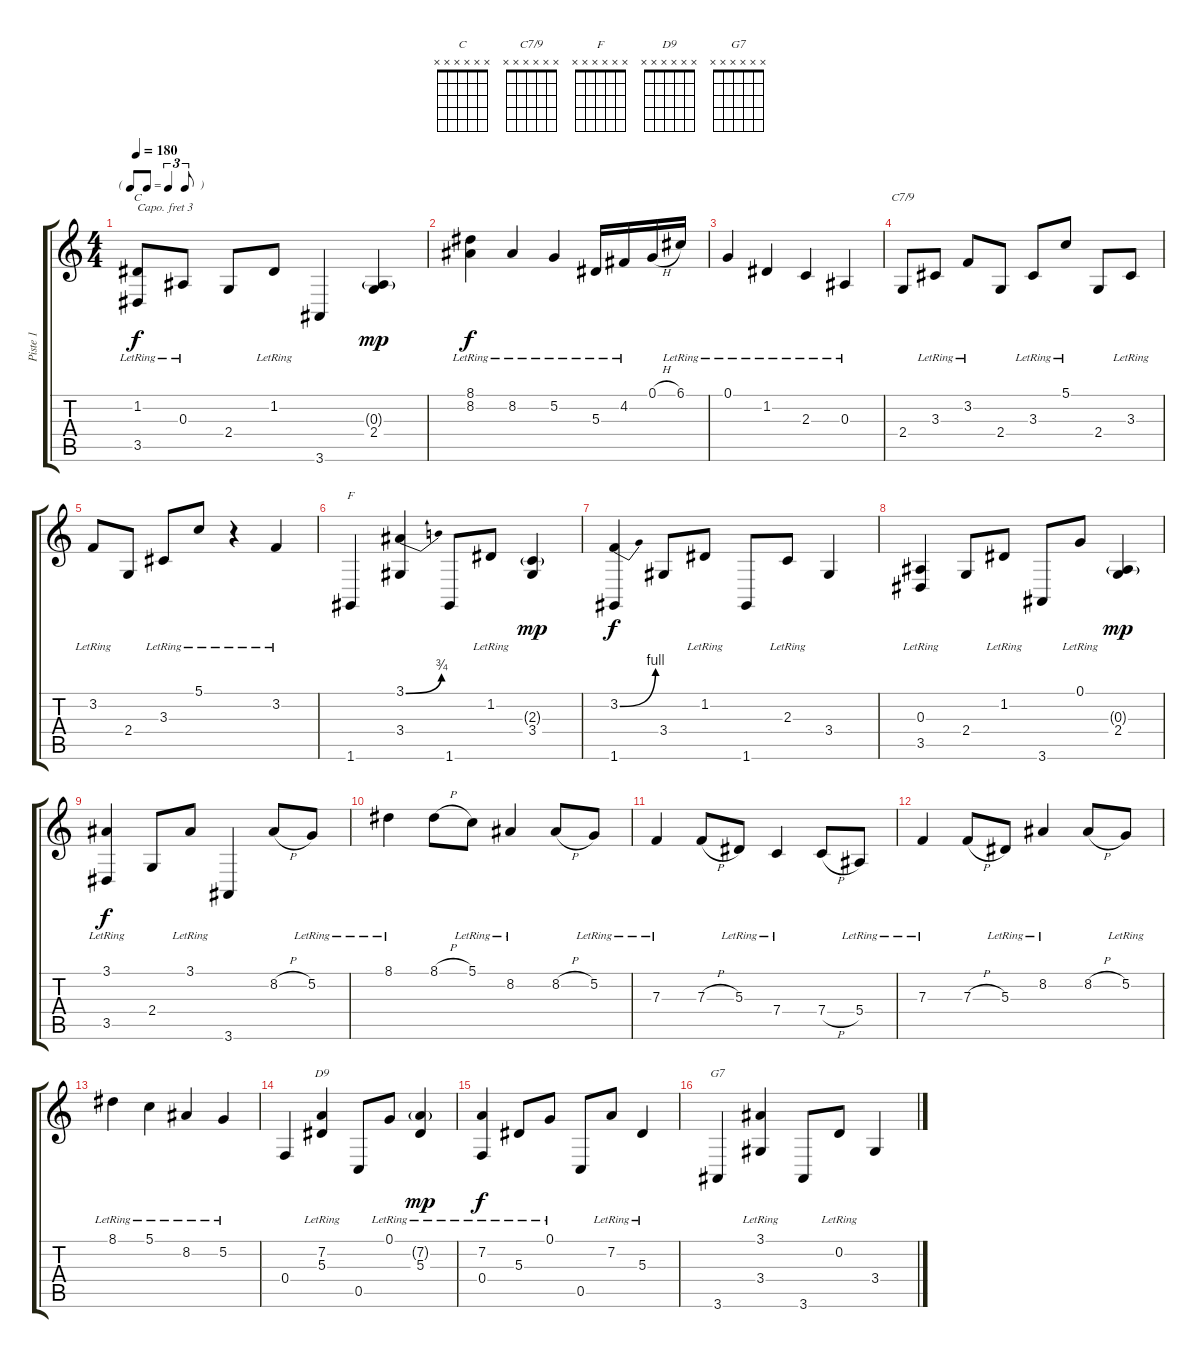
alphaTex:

\track ("Piste 1" "Piste 1") {instrument orchestralharp}
\staff {score tabs}
\capo 3
\tuning (E4 B3 G3 D3 A2 E2) {hide}
\chord ("C" x x x x x x)
\chord ("C7/9" x x x x x x)
\chord ("F" x x x x x x)
\chord ("D9" x x x x x x)
\chord ("G7" x x x x x x)
\ts (4 4)
\tf triplet8th
\tempo 180
\clef g2
\ks c
(1.2{lr} 3.5).8{ch "C" dy f} 0.3{lr}.8 2.4.8 1.2{lr}.8 3.6.4 (0.3{g} 2.4).4{dy mp} |
(8.1{lr} 8.2{lr}).4{dy f} 8.2{lr}.4 5.2{lr}.4 5.3{lr}.16 4.2{lr}.16 0.1{h}.16 6.1{lr}.16 |
0.1{lr}.4 1.2{lr}.4 2.3{lr}.4 0.3{lr}.4 |
2.4.8{ch "C7/9"} 3.3{lr}.8 3.2{lr}.8 2.4.8 3.3{lr}.8 5.1{lr}.8 2.4.8 3.3{lr}.8 |
3.2{lr}.8 2.4.8 3.3{lr}.8 5.1{lr}.8 r.4 3.2{lr}.4 |
1.6.4{ch "F"} (3.1{be (bend 0 0 60 3)} 3.4).4 1.6.8 1.2{lr}.8 (2.3{g} 3.4).4{dy mp} |
(3.2{be (bend 0 0 60 4)} 1.6).4{dy f} 3.4.8 1.2{lr}.8 1.6.8 2.3{lr}.8 3.4.4 |
(0.3{lr} 3.5).4 2.4.8 1.2{lr}.8 3.6.8 0.1{lr}.8 (0.3{g} 2.4).4{dy mp} |
(3.1{lr} 3.5).4{dy f} 2.4.8 3.1{lr}.8 3.6.4 8.2{h}.8 5.2{lr}.8 |
8.1{lr}.4 8.1{h}.8 5.1{lr}.8 8.2{lr}.4 8.2{h}.8 5.2{lr}.8 |
7.3{lr}.4 7.3{h}.8 5.3{lr}.8 7.4{lr}.4 7.4{h}.8 5.4{lr}.8 |
7.3{lr}.4 7.3{h}.8 5.3{lr}.8 8.2{lr}.4 8.2{h}.8 5.2{lr}.8 |
8.1{lr}.4 5.1{lr}.4 8.2{lr}.4 5.2{lr}.4 |
0.4.4 (7.2{lr} 5.3{lr}).4{ch "D9"} 0.5.8 0.1{lr}.8 (7.2{g} 5.3{lr}).4{dy mp} |
(7.2{lr} 0.4).4{dy f} 5.3{lr}.8 0.1{lr}.8 0.5.8 7.2{lr}.8 5.3{lr}.4 |
3.6.4{ch "G7"} (3.1{lr} 3.4).4 3.6.8 0.2{lr}.8 3.4.4
